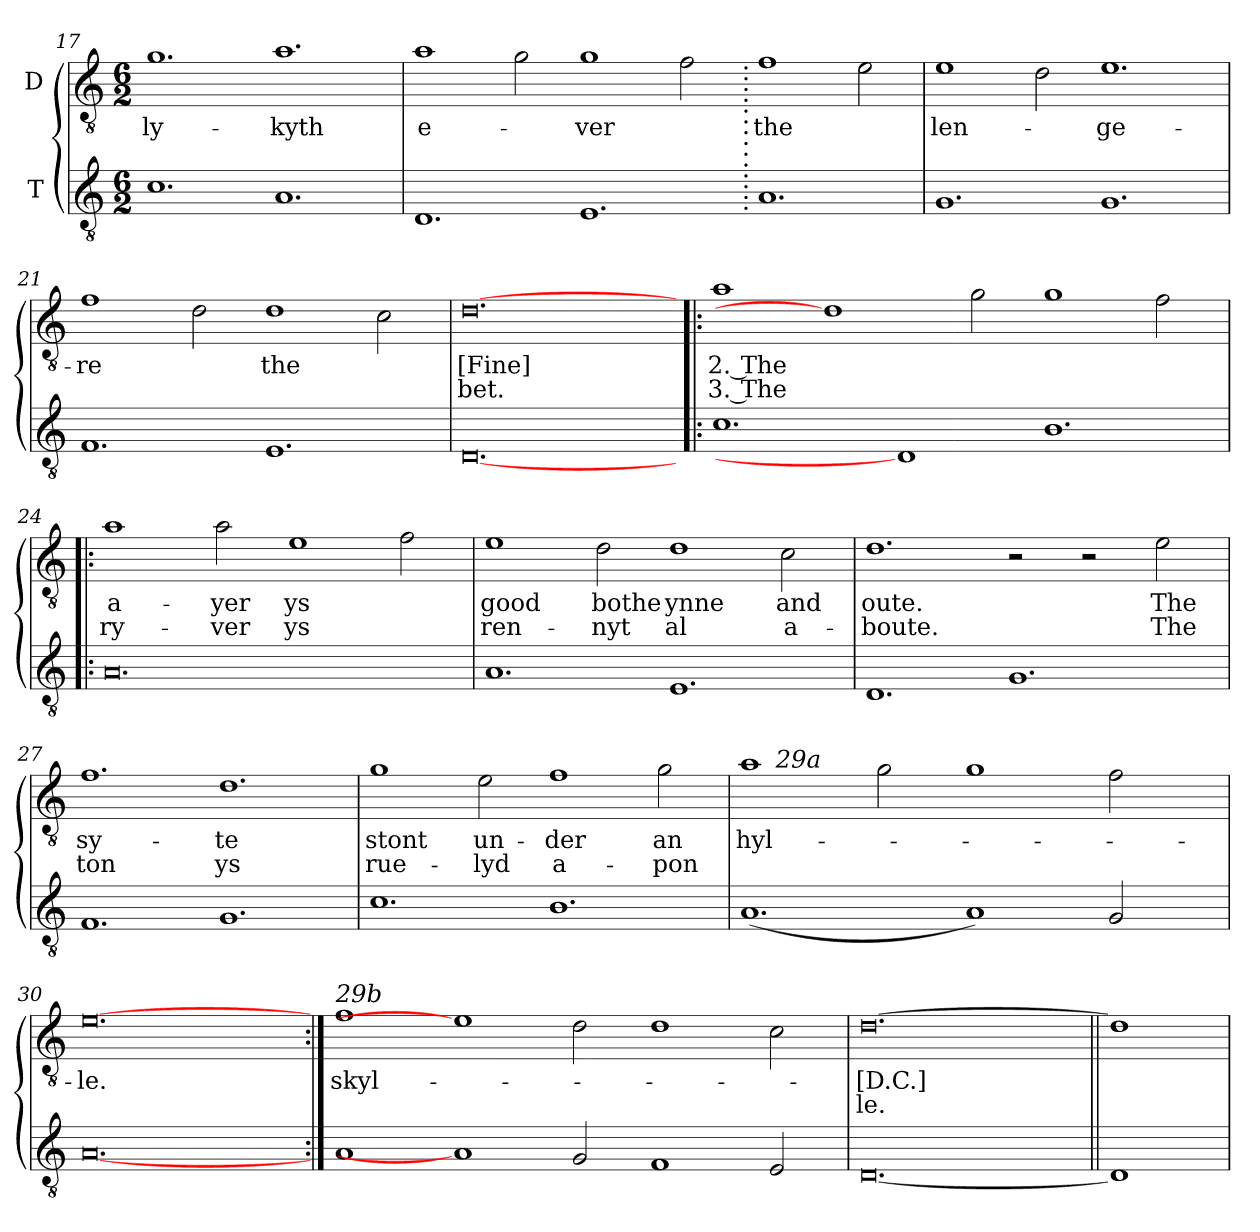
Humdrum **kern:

**kern	**kern	**text	**text
*part2	*part1	*part1	*part1
*staff2	*staff1	*staff1	*staff1
*I"T	*I"D	*	*
!!LO:LB:g=z
*clefGv2	*clefGv2	*	*
*ITrd7c12	*ITrd7c12	*	*
*k[]	*k[]	*	*
*C:	*C:	*	*
*M6/2	*M6/2	*	*
=17	=17	=17	=17
!	!	!LO:LY:b:color=#000000	!
1.Ci\	1.Gi\	ly-	.
!	!	!LO:LY:b:color=#000000	!
1.AAi/	1.Ai\	-kyth	.
=18	=18	=18	=18
!	!	!LO:LY:b:color=#000000	!
1.DDi/	1Ai\	e-	.
.	2Gi\	.	.
!	!	!LO:LY:b:color=#000000	!
1.EEi/	1Gi\	-ver	.
.	2Fi\	.	.
=19.	=19.	=19.	=19.
!	!	!LO:LY:b:color=#000000	!
1.AAi/	1Fi\	the	.
.	2Ei\	.	.
=20	=20	=20	=20
!	!	!LO:LY:b:color=#000000	!
1.GGi/	1Ei\	len-	.
.	2Di\	.	.
!	!	!LO:LY:b:color=#000000	!
1.GGi/	1.Ei\	-ge-	.
=21	=21	=21	=21
!	!	!LO:LY:b:color=#000000	!
1.FFi/	1Fi\	-re	.
.	2Di\	.	.
!	!	!LO:LY:b:color=#000000	!
1.EEi/	1Di\	the	.
.	2Ci\	.	.
=22	=22	=22	=22
!	!	!LO:LY:a:color=#000000	!LO:LY:b:color=#000000
[0.DDi/	[0.Di\	[Fine]	bet.
!!LO:LB:g=z
=23|!:	=23|!:	=23|!:	=23|!:
!	!	!LO:LY:b:color=#000000	!LO:LY:b:color=#000000
1.Ci\	1Ai\	2. The	3. The
.	1Di\]	.	.
1DDi/]	.	.	.
.	2Gi\	.	.
1.BBi/	1Gi\	.	.
.	2Fi\	.	.
=24	=24	=24	=24
!	!	!LO:LY:b:color=#000000	!LO:LY:b:color=#000000
0.AAi/	1Ai\	a-	ry-
!	!	!LO:LY:b:color=#000000	!LO:LY:b:color=#000000
.	2Ai\	-yer	-ver
!	!	!LO:LY:b:color=#000000	!LO:LY:b:color=#000000
.	1Ei\	ys	ys
.	2Fi\	.	.
=25	=25	=25	=25
!	!	!LO:LY:b:color=#000000	!LO:LY:b:color=#000000
1.AAi/	1Ei\	good	ren-
!	!	!LO:LY:b:color=#000000	!LO:LY:b:color=#000000
.	2Di\	bothe	-nyt
!	!	!LO:LY:b:color=#000000	!LO:LY:b:color=#000000
1.EEi/	1Di\	ynne	al
!	!	!LO:LY:b:color=#000000	!LO:LY:b:color=#000000
.	2Ci\	and	a-
=26	=26	=26	=26
!	!	!LO:LY:b:color=#000000	!LO:LY:b:color=#000000
1.DDi/	1.Di\	oute.	-boute.
1.GGi/	2r	.	.
.	2r	.	.
!	!	!LO:LY:b:color=#000000	!LO:LY:b:color=#000000
.	2Ei\	The	The
!!LO:LB:g=z
=27	=27	=27	=27
!	!	!LO:LY:b:color=#000000	!LO:LY:b:color=#000000
1.FFi/	1.Fi\	sy-	ton
!	!	!LO:LY:b:color=#000000	!LO:LY:b:color=#000000
1.GGi/	1.Di\	-te	ys
=28	=28	=28	=28
!	!	!LO:LY:b:color=#000000	!LO:LY:b:color=#000000
1.Ci\	1Gi\	stont	rue-
!	!	!LO:LY:b:color=#000000	!LO:LY:b:color=#000000
.	2Ei\	un-	-lyd
!	!	!LO:LY:b:color=#000000	!LO:LY:b:color=#000000
1.BBi/	1Fi\	-der	a-
!	!	!LO:LY:b:color=#000000	!LO:LY:b:color=#000000
.	2Gi\	an	-pon
=29	=29	=29	=29
!	!	!LO:LY:b:color=#000000	!
*	*^	*	*
(1.AAi/	1Ai\	16ryy	hyl-	.
.	.	32ryy	.	.
.	.	1024ryy	.	.
!	!	!LO:TX:a:i:t=29a	!	!
.	.	1ryy	.	.
.	2Gi\	.	.	.
.	.	1ryy	.	.
1AAi/)	1Gi\	.	.	.
.	.	2ryy	.	.
2GGi/	2Fi\	.	.	.
.	.	4ryy	.	.
.	.	8ryy	.	.
.	.	64ryy	.	.
.	.	128...ryy	.	.
*	*v	*v	*	*
=30	=30	=30	=30
*	*^	*	*
!	!	!	!LO:LY:b:color=#000000	!
*	*v	*v	*	*
[0.AAi/	[0.Ei\	-le.	.
=31:|!	=31:|!	=31:|!	=31:|!
!	!LO:TX:a:i:t=29b	!	!
!	!	!LO:LY:b:color=#000000	!
1AAi/	1Fi\	skyl-	.
1AAi/]	1Ei\]	.	.
2GGi/	2Di\	.	.
1FFi/	1Di\	.	.
2EEi/	2Ci\	.	.
=32	=32	=32	=32
!	!	!LO:LY:a:color=#000000	!LO:LY:b:color=#000000
[0.DDi/	[0.Di\	[D.C.]	-le.
=33||	=33||	=33||	=33||
1DDi/]	1Di\]	.	.
=	=	=	=
*-	*-	*-	*-
